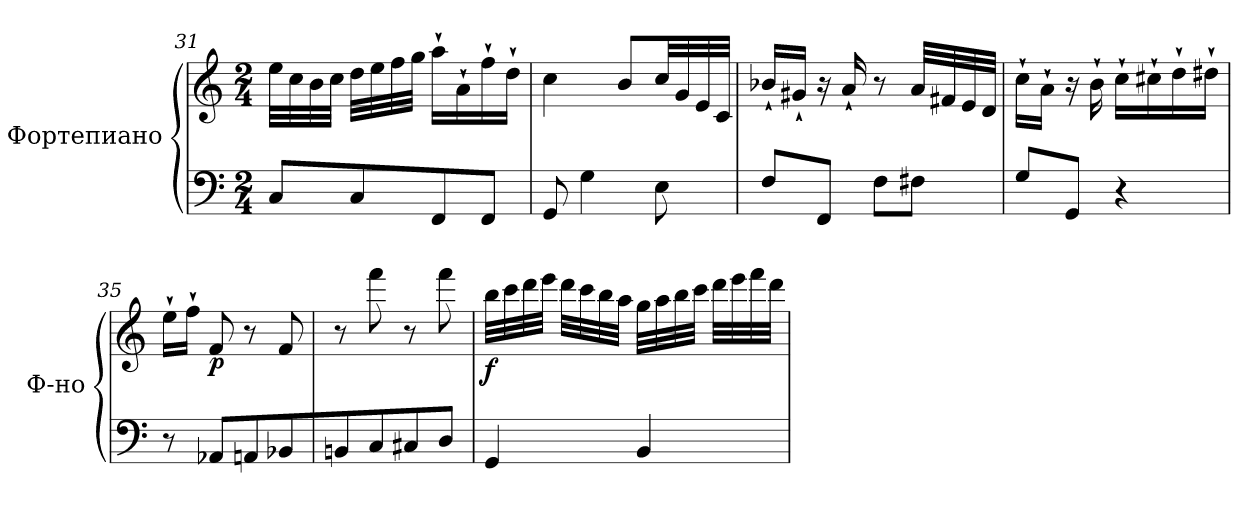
**kern	**kern	**dynam
*part1	*part1	*part1
*staff2	*staff1	*staff1/2
*I"Фортепиано	*	*
*I'Ф-но	*	*
!!LO:PB:g=z
*clefF4	*clefG2	*
*k[]	*k[]	*
*M2/4	*M2/4	*
=31	=31	=31
8C/L	32ee\LLL	.
.	32cc\	.
.	32b\	.
.	32cc\JJJ	.
8C/	32dd\LLL	.
.	32ee\	.
.	32ff\	.
.	32gg\JJJ	.
8FF/	16aa`\LL	.
.	16a`\	.
8FF/J	16ff`\	.
.	16dd`\JJ	.
=32	=32	=32
8GG/	4cc\	.
4G\	.	.
.	8b/L	.
8E\	32cc/LL	.
.	32g/	.
.	32e/	.
.	32c/JJJ	.
=33	=33	=33
8F/L	16b-X`/LL	.
.	16g#X`/JJ	.
8FF/J	16r	.
.	16a`/	.
8F\L	8r	.
8F#X\J	32a/LLL	.
.	32f#X/	.
.	32e/	.
.	32d/JJJ	.
!!LO:LB:g=z
=34	=34	=34
8G/L	16cc`\LL	.
.	16a`\JJ	.
8GG/J	16r	.
.	16b`\	.
4r	16cc`\LL	.
.	16cc#X`\	.
.	16dd`\	.
.	16dd#X`\JJ	.
=35	=35	=35
8r	16ee`\LL	.
.	16ff`\JJ	.
!	!	!LO:DY:b
8AA-X/L	8f/	p
8AAn/	8r	.
8BB-X/	8f/	.
=36	=36	=36
8BBn/	8r	.
8C/	8fff\	.
8C#X/	8r	.
8D/J	8fff\	.
!!LO:LB:g=z
=37	=37	=37
!	!	!LO:DY:b
4GG/	32bb\LLL	f
.	32ccc\	.
.	32ddd\	.
.	32eee\JJJ	.
.	32ddd\LLL	.
.	32ccc\	.
.	32bb\	.
.	32aa\JJJ	.
4BB/	32gg\LLL	.
.	32aa\	.
.	32bb\	.
.	32ccc\JJJ	.
.	32ddd\LLL	.
.	32eee\	.
.	32fff\	.
.	32ddd\JJJ	.
=	=	=
*-	*-	*-
